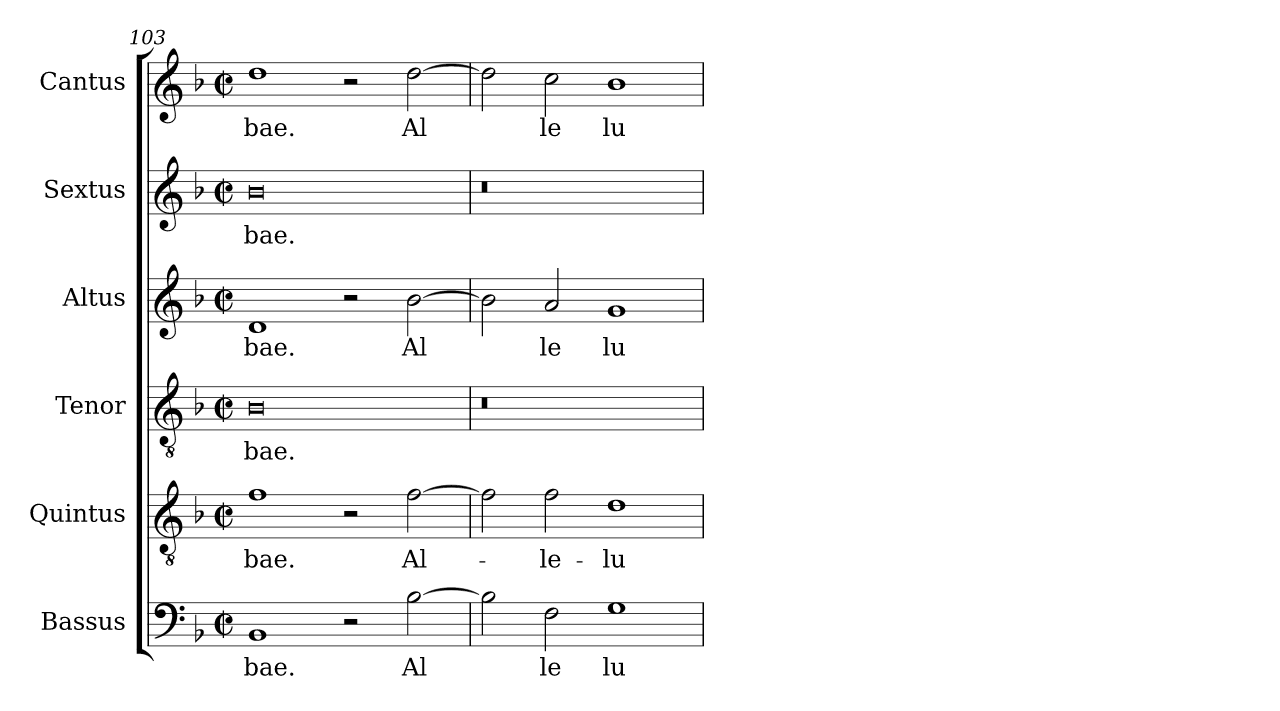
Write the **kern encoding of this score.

**kern	**text	**kern	**text	**kern	**text	**kern	**text	**kern	**text	**kern	**text
*part6	*part6	*part5	*part5	*part4	*part4	*part3	*part3	*part2	*part2	*part1	*part1
*staff6	*staff6	*staff5	*staff5	*staff4	*staff4	*staff3	*staff3	*staff2	*staff2	*staff1	*staff1
*I"Bassus	*	*I"Quintus	*	*I"Tenor	*	*I"Altus	*	*I"Sextus	*	*I"Cantus	*
*clefF4	*	*clefGv2	*	*clefGv2	*	*clefG2	*	*clefG2	*	*clefG2	*
*k[b-]	*	*k[b-]	*	*k[b-]	*	*k[b-]	*	*k[b-]	*	*k[b-]	*
*F:	*	*F:	*	*F:	*	*F:	*	*F:	*	*F:	*
*M2/2	*	*M2/2	*	*M2/2	*	*M2/2	*	*M2/2	*	*M2/2	*
*met(c|)	*	*met(c|)	*	*met(c|)	*	*met(c|)	*	*met(c|)	*	*met(c|)	*
=103	=103	=103	=103	=103	=103	=103	=103	=103	=103	=103	=103
!	!LO:LY:b:cj	!	!LO:LY:b:cj	!	!LO:LY:b:cj	!	!LO:LY:b:cj	!	!LO:LY:b:cj	!	!LO:LY:b:cj
1BB-	bae.	1f	-bae.	0B-	bae.	1d	bae.	0b-	bae.	1dd	bae.
2r	.	2r	.	.	.	2r	.	.	.	2r	.
!	!LO:LY:b:cj	!	!LO:LY:b:cj	!	!	!	!LO:LY:b:cj	!	!	!	!LO:LY:b:cj
[>2B-\	Al	[>2f\	Al-	.	.	[>2b-\	Al	.	.	[>2dd\	Al
=104	=104	=104	=104	=104	=104	=104	=104	=104	=104	=104	=104
2B-\]	.	2f\]	.	0r	.	2b-\]	.	0r	.	2dd\]	.
!	!LO:LY:b:cj	!	!LO:LY:b:cj	!	!	!	!LO:LY:b:cj	!	!	!	!LO:LY:b:cj
2F\	le	2f\	-le-	.	.	2a/	le	.	.	2cc\	le
!	!LO:LY:b:cj	!	!LO:LY:b:cj	!	!	!	!LO:LY:b:cj	!	!	!	!LO:LY:b:cj
1G	lu	1d	-lu-	.	.	1g	lu	.	.	1b-	lu
=	=	=	=	=	=	=	=	=	=	=	=
*-	*-	*-	*-	*-	*-	*-	*-	*-	*-	*-	*-
